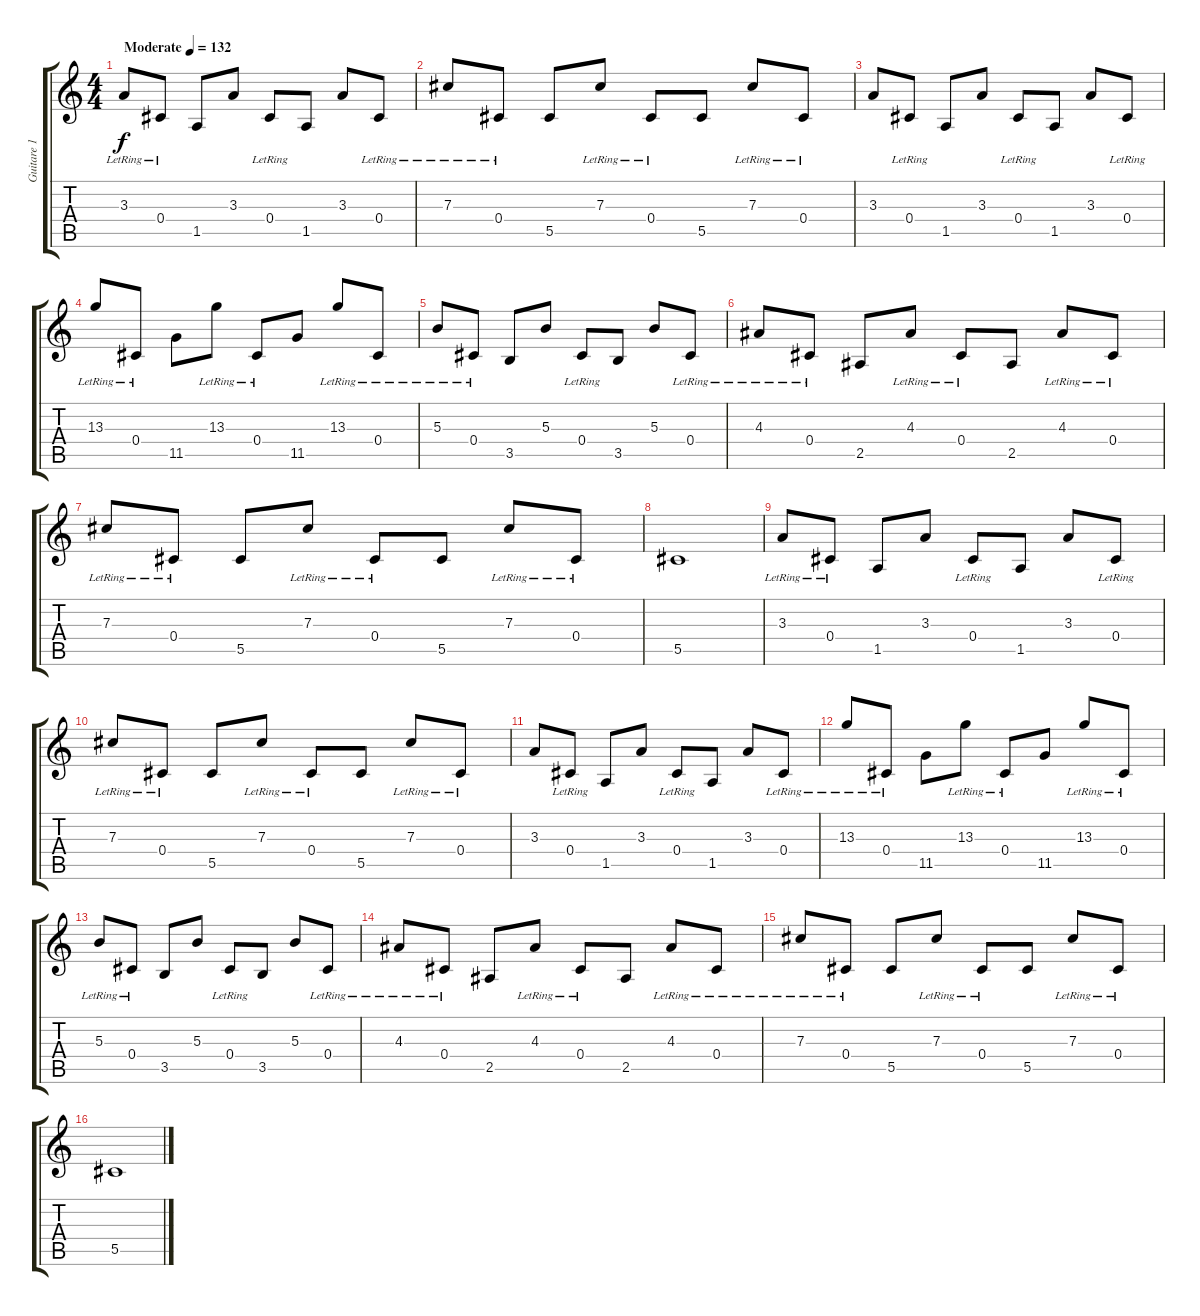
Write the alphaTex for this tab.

\track ("Guitare 1" "Guitare 1") {instrument acousticguitarsteel}
\staff {score tabs}
\tuning (Eb4 Bb3 Gb3 Db3 Ab2 Eb2) {hide}
\ts (4 4)
\tempo (132 "Moderate")
\clef g2
\ks c
3.3{lr}.8{dy f instrument acousticguitarsteel} 0.4{lr}.8 1.5.8 3.3.8 0.4{lr}.8 1.5.8 3.3.8 0.4{lr}.8 |
7.3{lr}.8 0.4{lr}.8 5.5.8 7.3{lr}.8 0.4{lr}.8 5.5.8 7.3{lr}.8 0.4{lr}.8 |
3.3.8 0.4{lr}.8 1.5.8 3.3.8 0.4{lr}.8 1.5.8 3.3.8 0.4{lr}.8 |
13.3{lr}.8 0.4{lr}.8 11.5.8 13.3{lr}.8 0.4{lr}.8 11.5.8 13.3{lr}.8 0.4{lr}.8 |
5.3{lr}.8 0.4{lr}.8 3.5.8 5.3.8 0.4{lr}.8 3.5.8 5.3.8 0.4{lr}.8 |
4.3{lr}.8 0.4{lr}.8 2.5.8 4.3{lr}.8 0.4{lr}.8 2.5.8 4.3{lr}.8 0.4{lr}.8 |
7.3{lr}.8 0.4{lr}.8 5.5.8 7.3{lr}.8 0.4{lr}.8 5.5.8 7.3{lr}.8 0.4{lr}.8 |
5.5.1 |
3.3{lr}.8 0.4{lr}.8 1.5.8 3.3.8 0.4{lr}.8 1.5.8 3.3.8 0.4{lr}.8 |
7.3{lr}.8 0.4{lr}.8 5.5.8 7.3{lr}.8 0.4{lr}.8 5.5.8 7.3{lr}.8 0.4{lr}.8 |
3.3.8 0.4{lr}.8 1.5.8 3.3.8 0.4{lr}.8 1.5.8 3.3.8 0.4{lr}.8 |
13.3{lr}.8 0.4{lr}.8 11.5.8 13.3{lr}.8 0.4{lr}.8 11.5.8 13.3{lr}.8 0.4{lr}.8 |
5.3{lr}.8 0.4{lr}.8 3.5.8 5.3.8 0.4{lr}.8 3.5.8 5.3.8 0.4{lr}.8 |
4.3{lr}.8 0.4{lr}.8 2.5.8 4.3{lr}.8 0.4{lr}.8 2.5.8 4.3{lr}.8 0.4{lr}.8 |
7.3{lr}.8 0.4{lr}.8 5.5.8 7.3{lr}.8 0.4{lr}.8 5.5.8 7.3{lr}.8 0.4{lr}.8 |
5.5.1
